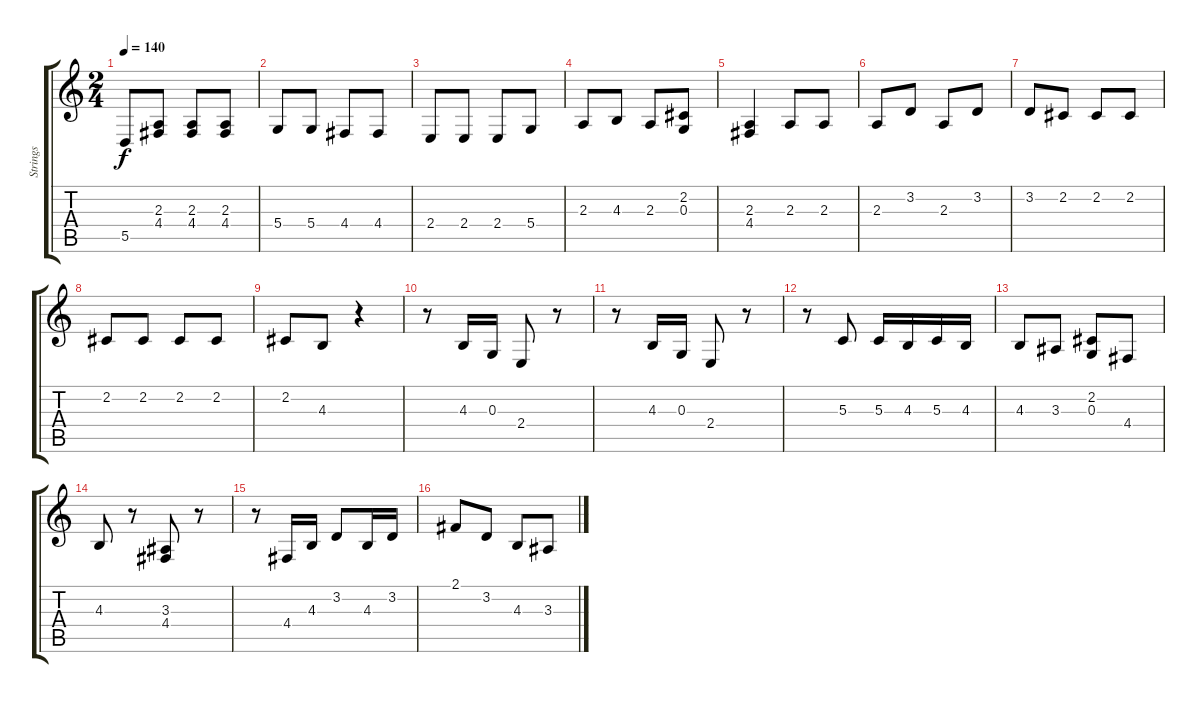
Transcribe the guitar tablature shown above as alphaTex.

\track ("Strings" "Strings") {instrument stringensemble1}
\staff {score tabs}
\tuning (E4 B3 G3 D3 A2 E2) {hide}
\ts (2 4)
\tempo 140
\clef g2
\ks c
5.5.8{dy f} (2.3 4.4).8 (2.3 4.4).8 (2.3 4.4).8 |
5.4.8 5.4.8 4.4.8 4.4.8 |
2.4.8 2.4.8 2.4.8 5.4.8 |
2.3.8 4.3.8 2.3.8 (2.2 0.3).8 |
(2.3 4.4).4 2.3.8 2.3.8 |
2.3.8 3.2.8 2.3.8 3.2.8 |
3.2.8 2.2.8 2.2.8 2.2.8 |
2.2.8 2.2.8 2.2.8 2.2.8 |
2.2.8 4.3.8 r.4 |
r.8 4.3.16 0.3.16 2.4.8 r.8 |
r.8 4.3.16 0.3.16 2.4.8 r.8 |
r.8 5.3.8 5.3.16 4.3.16 5.3.16 4.3.16 |
4.3.8 3.3.8 (2.2 0.3).8 4.4.8 |
4.3.8 r.8 (3.3 4.4).8 r.8 |
r.8 4.4.16 4.3.16 3.2.8 4.3.16 3.2.16 |
2.1.8 3.2.8 4.3.8 3.3.8
